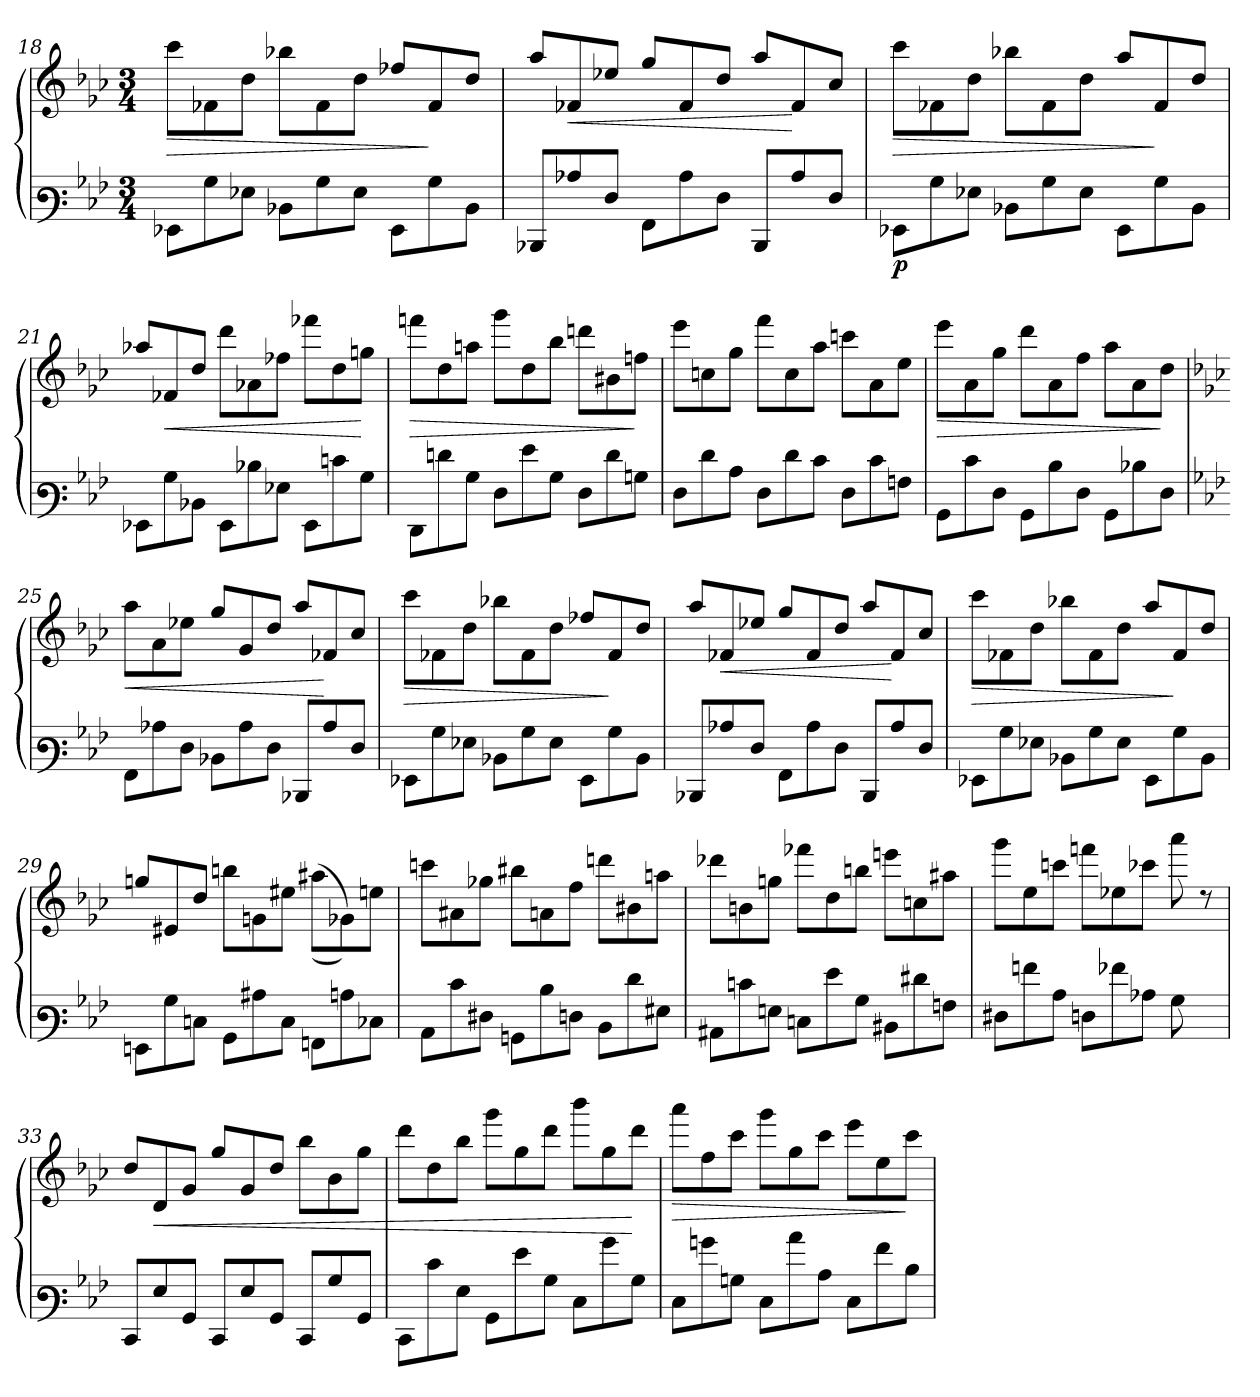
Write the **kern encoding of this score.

**kern	**kern	**dynam
*part1	*part1	*part1
*staff2	*staff1	*staff1/2
*clefF3	*clefG3	*
*k[b-e-a-]	*k[b-e-a-]	*
*M3/4	*M3/4	*
=18	=18	=18
!	!	!LO:HP:b
8GG-X\L	8aa-\L	>
8B-\	8d-X\	.
8G-X\J	8b-\J	.
8D-X\L	8gg-X\L	.
8B-\	8d-\	.
8G-\J	8b-\J	.
8GG-\L	8dd-X/L	.
8B-\	8d-/	]
8D-\J	8b-/J	.
=19	=19	=19
8DD-X/L	8ff/L	.
!	!	!LO:HP:b
8c-X/	8d-X/	<
8F/J	8cc-X/J	.
8AA-\L	8ee-/L	.
8c-\	8d-/	.
8F\J	8b-/J	.
8DD-/L	8ff/L	.
8c-/	8d-/	[
8F/J	8a-/J	.
!!LO:LB:g=z
=20	=20	=20
!	!	!LO:HP:b
!	!	!LO:DY:n=1:b=2
8GG-X\L	8aa-\L	> p
8B-\	8d-X\	.
8G-X\J	8b-\J	.
8D-X\L	8gg-X\L	.
8B-\	8d-\	.
8G-\J	8b-\J	.
8GG-\L	8ff/L	.
8B-\	8d-/	]
8D-\J	8b-/J	.
=21	=21	=21
8GG-X\L	8ff-X/L	.
!	!	!LO:HP:b
8B-\	8d-X/	<
8D-X\J	8b-/J	.
8GG-\L	8bb-\L	.
8d-X\	8f-X\	.
8G-X\J	8dd-X\J	.
8GG-\L	8ddd-X\L	.
8en\	8b-\	.
8B-\J	8een\J	[
=22	=22	=22
!	!	!LO:HP:b
8FF\L	8dddn\L	>
8fn\	8b-\	.
8B-\J	8ffn\J	.
8F\L	8eee-\L	.
8g\	8b-\	.
8B-\J	8gg\J	.
8F\L	8bbn\L	.
8f\	8g#X\	.
8Bn\J	8ddn\J	]
=23	=23	=23
8F\L	8ccc\L	.
8f\	8an\	.
8c\J	8ee-\J	.
8F\L	8ddd\L	.
8f\	8a\	.
8e-\J	8ff\J	.
8F\L	8aan\L	.
8e-\	8f\	.
8An\J	8cc\J	.
=24	=24	=24
!	!	!LO:HP:b
8BB-\L	8ccc\L	>
8e-\	8f\	.
8F\J	8ee-\J	.
8BB-\L	8bb-\L	.
8d\	8f\	.
8F\J	8dd\J	.
8BB-\L	8ff\L	.
8d-X\	8f\	.
8F\J	8b-\J	]
!!LO:PB:g=z
=25	=25	=25
*k[b-e-a-]	*k[b-e-a-]	*
!	!	!LO:HP:b
8AA-\L	8ff\L	<
8c-X\	8f\	.
8F\J	8cc-X\J	.
8D-X\L	8ee-/L	.
8c-\	8e-/	.
8F\J	8b-/J	.
8DD-X/L	8ff/L	.
8c-/	8d-X/	[
8F/J	8a-/J	.
=26	=26	=26
!	!	!LO:HP:b
8GG-X\L	8aa-\L	>
8B-\	8d-X\	.
8G-X\J	8b-\J	.
8D-X\L	8gg-X\L	.
8B-\	8d-\	.
8G-\J	8b-\J	.
8GG-\L	8dd-X/L	.
8B-\	8d-/	]
8D-\J	8b-/J	.
=27	=27	=27
8DD-X/L	8ff/L	.
!	!	!LO:HP:b
8c-X/	8d-X/	<
8F/J	8cc-X/J	.
8AA-\L	8ee-/L	.
8c-\	8d-/	.
8F\J	8b-/J	.
8DD-/L	8ff/L	.
8c-/	8d-/	[
8F/J	8a-/J	.
=28	=28	=28
!	!	!LO:HP:b
8GG-X\L	8aa-\L	>
8B-\	8d-X\	.
8G-X\J	8b-\J	.
8D-X\L	8gg-X\L	.
8B-\	8d-\	.
8G-\J	8b-\J	.
8GG-\L	8ff/L	.
8B-\	8d-/	]
8D-\J	8b-/J	.
!!LO:LB:g=z
=29	=29	=29
8GGn\L	8een/L	.
8B-\	8c#X/	.
8En\J	8b-/J	.
8BB-\L	8ggn\L	.
8c#X\	8en\	.
8E\J	8cc#X\J	.
8AAn\L	(<(<8ff#X\L	.
8cn\	8e-X\))	.
8E-X\J	8ccn\J	.
=30	=30	=30
8C\L	8aan\L	.
8e-\	8f#X\	.
8F#X\J	8ee-X\J	.
8BBn\L	8gg#X\L	.
8d\	8fn\	.
8Fn\J	8dd\J	.
8D\L	8bbn\L	.
8f\	8g#X\	.
8G#X\J	8ffn\J	.
=31	=31	=31
8C#X\L	8bb-X\L	.
8en\	8gn\	.
8Gn\J	8een\J	.
8En\L	8ddd-X\L	.
8g\	8b-\	.
8B-\J	8ggn\J	.
8D#X\L	8cccn\L	.
8f#X\	8an\	.
8An\J	8ff#X\J	.
=32	=32	=32
8F#X\L	8eee-\L	.
8an\	8cc\	.
8c\J	8aan\J	.
8Fn\L	8dddn\L	.
8a-X\	8cc-X\	.
8c-X\J	8aa-X\J	.
8B-\	8fff\	.
8ryy	8rb	.
!!LO:LB:g=z
=33	=33	=33
8EE-/L	8b-/L	.
!	!	!LO:HP:b
8G/	8B-/	<
8BB-/J	8e-/J	.
8EE-/L	8ee-/L	.
8G/	8e-/	.
8BB-/J	8b-/J	.
8EE-/L	8gg\L	.
8B-/	8g\	.
8BB-/J	8ee-\J	.
=34	=34	=34
8EE-\L	8bb-\L	.
8e-\	8b-\	.
8G\J	8gg\J	.
8BB-\L	8eee-\L	.
8g\	8ee-\	.
8B-\J	8bb-\J	.
8E-\L	8ggg\L	.
8b-\	8ee-\	.
8B-\J	8bb-\J	[
=35	=35	=35
!	!	!LO:HP:b
8E-\L	8fff\L	>
8bn\	8dd\	.
8Bn\J	8aa-\J	.
8E-\L	8eee-\L	.
8cc\	8ee-\	.
8c\J	8aa-\J	.
8E-\L	8ccc\L	.
8a-\	8cc\	.
8d\J	8aa-\J	]
=	=	=
*-	*-	*-
